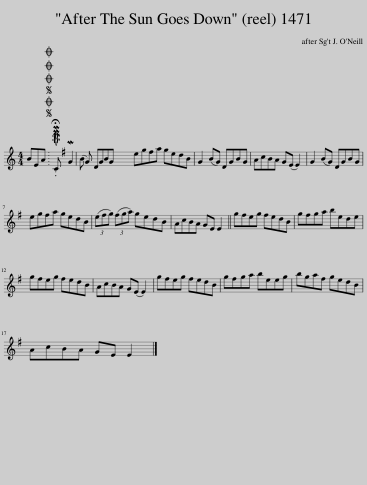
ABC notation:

X:1
L:1/8
M:4/4
I:linebreak $
K:C
V:1 treble
V:1
 BEA |SOSOOO .!fermata!PMTuC MG2 (B G) DGBG | eg^fa gedB | G2 (BG) DGBG | AcBA G(E E2) | %5
 G2 (BG) DGBG |$ eg^fa gedB | (3(e^fg) (3(fga) gedB | AcBA GE E2 || g^feg fedB | %10
 g^fga bede |$ g^feg fedB | AcBA G(E E2) | g^feg fedB | g^fga beeg | %15
 bga^f gedB |$ AcBA GE E2 |] %17
